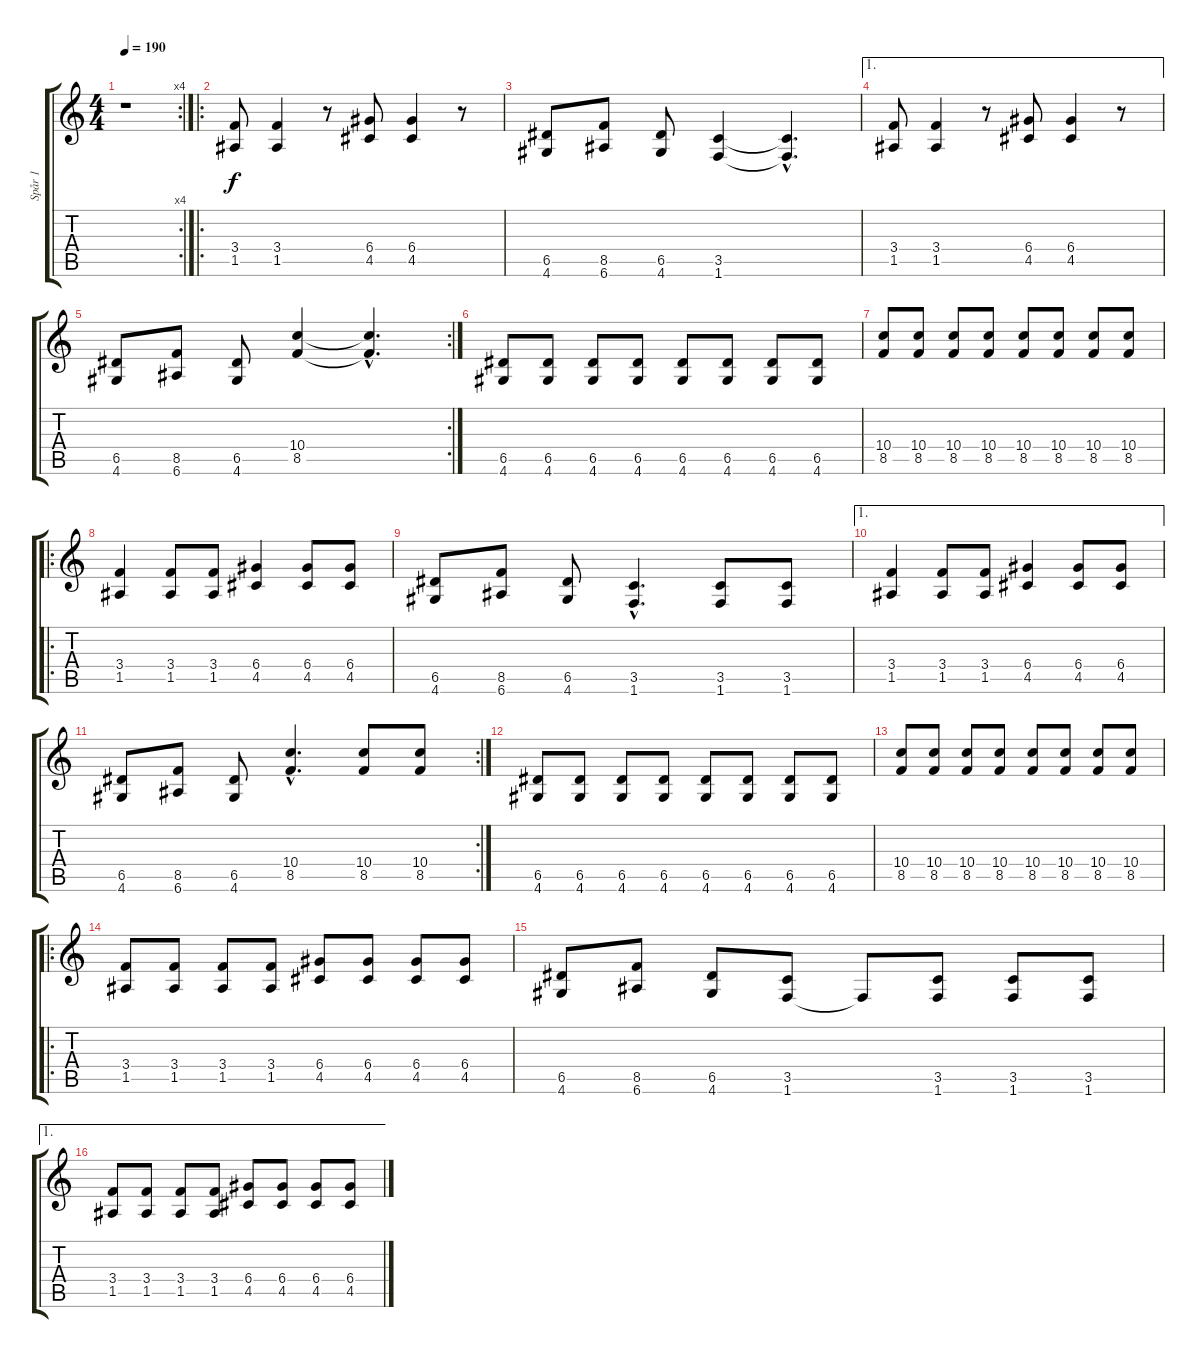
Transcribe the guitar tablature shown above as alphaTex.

\track ("Spår 1" "Spår 1") {instrument distortionguitar}
\staff {score tabs}
\tuning (E4 B3 G3 D3 A2 E2) {hide}
\rc 4
\ts (4 4)
\tempo 190
\clef g2
\ks c
r.1{dy f instrument distortionguitar} |
\ro
(3.4 1.5).8 (3.4 1.5).4 r.8 (6.4 4.5).8 (6.4 4.5).4 r.8 |
(6.5 4.6).8 (8.5 6.6).8 (6.5 4.6).8 (3.5 1.6).4 (3.5{hac t} 1.6{hac t}).4{d} |
\ae 1
(3.4 1.5).8 (3.4 1.5).4 r.8 (6.4 4.5).8 (6.4 4.5).4 r.8 |
\rc 2
(6.5 4.6).8 (8.5 6.6).8 (6.5 4.6).8 (10.4 8.5).4 (10.4{hac t} 8.5{hac t}).4{d} |
(6.5 4.6).8 (6.5 4.6).8 (6.5 4.6).8 (6.5 4.6).8 (6.5 4.6).8 (6.5 4.6).8 (6.5 4.6).8 (6.5 4.6).8 |
(10.4 8.5).8 (10.4 8.5).8 (10.4 8.5).8 (10.4 8.5).8 (10.4 8.5).8 (10.4 8.5).8 (10.4 8.5).8 (10.4 8.5).8 |
\ro
(3.4 1.5).4 (3.4 1.5).8 (3.4 1.5).8 (6.4 4.5).4 (6.4 4.5).8 (6.4 4.5).8 |
(6.5 4.6).8 (8.5 6.6).8 (6.5 4.6).8 (3.5{hac} 1.6{hac}).4{d} (3.5 1.6).8 (3.5 1.6).8 |
\ae 1
(3.4 1.5).4 (3.4 1.5).8 (3.4 1.5).8 (6.4 4.5).4 (6.4 4.5).8 (6.4 4.5).8 |
\rc 2
(6.5 4.6).8 (8.5 6.6).8 (6.5 4.6).8 (10.4{hac} 8.5{hac}).4{d} (10.4 8.5).8 (10.4 8.5).8 |
(6.5 4.6).8 (6.5 4.6).8 (6.5 4.6).8 (6.5 4.6).8 (6.5 4.6).8 (6.5 4.6).8 (6.5 4.6).8 (6.5 4.6).8 |
(10.4 8.5).8 (10.4 8.5).8 (10.4 8.5).8 (10.4 8.5).8 (10.4 8.5).8 (10.4 8.5).8 (10.4 8.5).8 (10.4 8.5).8 |
\ro
(3.4 1.5).8 (3.4 1.5).8 (3.4 1.5).8 (3.4 1.5).8 (6.4 4.5).8 (6.4 4.5).8 (6.4 4.5).8 (6.4 4.5).8 |
(6.5 4.6).8 (8.5 6.6).8 (6.5 4.6).8 (3.5 1.6).8 1.6{t}.8 (3.5 1.6).8 (3.5 1.6).8 (3.5 1.6).8 |
\ae 1
(3.4 1.5).8 (3.4 1.5).8 (3.4 1.5).8 (3.4 1.5).8 (6.4 4.5).8 (6.4 4.5).8 (6.4 4.5).8 (6.4 4.5).8
